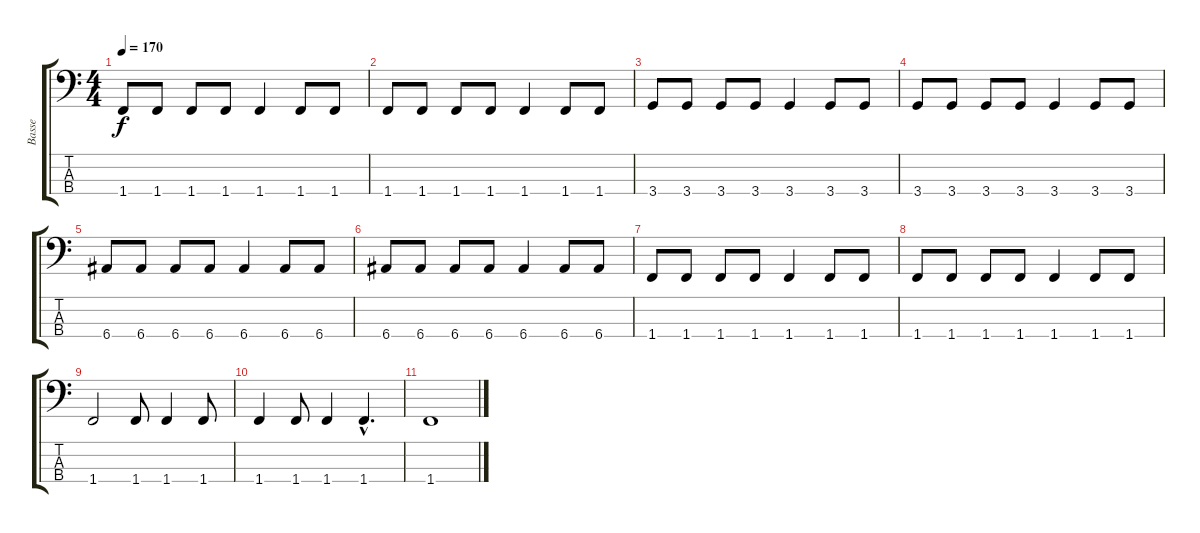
\track ("Basse" "Basse") {instrument electricbassfinger}
\staff {score tabs}
\tuning (G2 D2 A1 E1) {hide}
\ts (4 4)
\tempo 170
\clef f4
\ks c
1.4.8{dy f} 1.4.8 1.4.8 1.4.8 1.4.4 1.4.8 1.4.8 |
1.4.8 1.4.8 1.4.8 1.4.8 1.4.4 1.4.8 1.4.8 |
3.4.8 3.4.8 3.4.8 3.4.8 3.4.4 3.4.8 3.4.8 |
3.4.8 3.4.8 3.4.8 3.4.8 3.4.4 3.4.8 3.4.8 |
6.4.8 6.4.8 6.4.8 6.4.8 6.4.4 6.4.8 6.4.8 |
6.4.8 6.4.8 6.4.8 6.4.8 6.4.4 6.4.8 6.4.8 |
1.4.8 1.4.8 1.4.8 1.4.8 1.4.4 1.4.8 1.4.8 |
1.4.8 1.4.8 1.4.8 1.4.8 1.4.4 1.4.8 1.4.8 |
1.4.2 1.4.8 1.4.4 1.4.8 |
1.4.4 1.4.8 1.4.4 1.4{hac}.4{d} |
1.4.1
